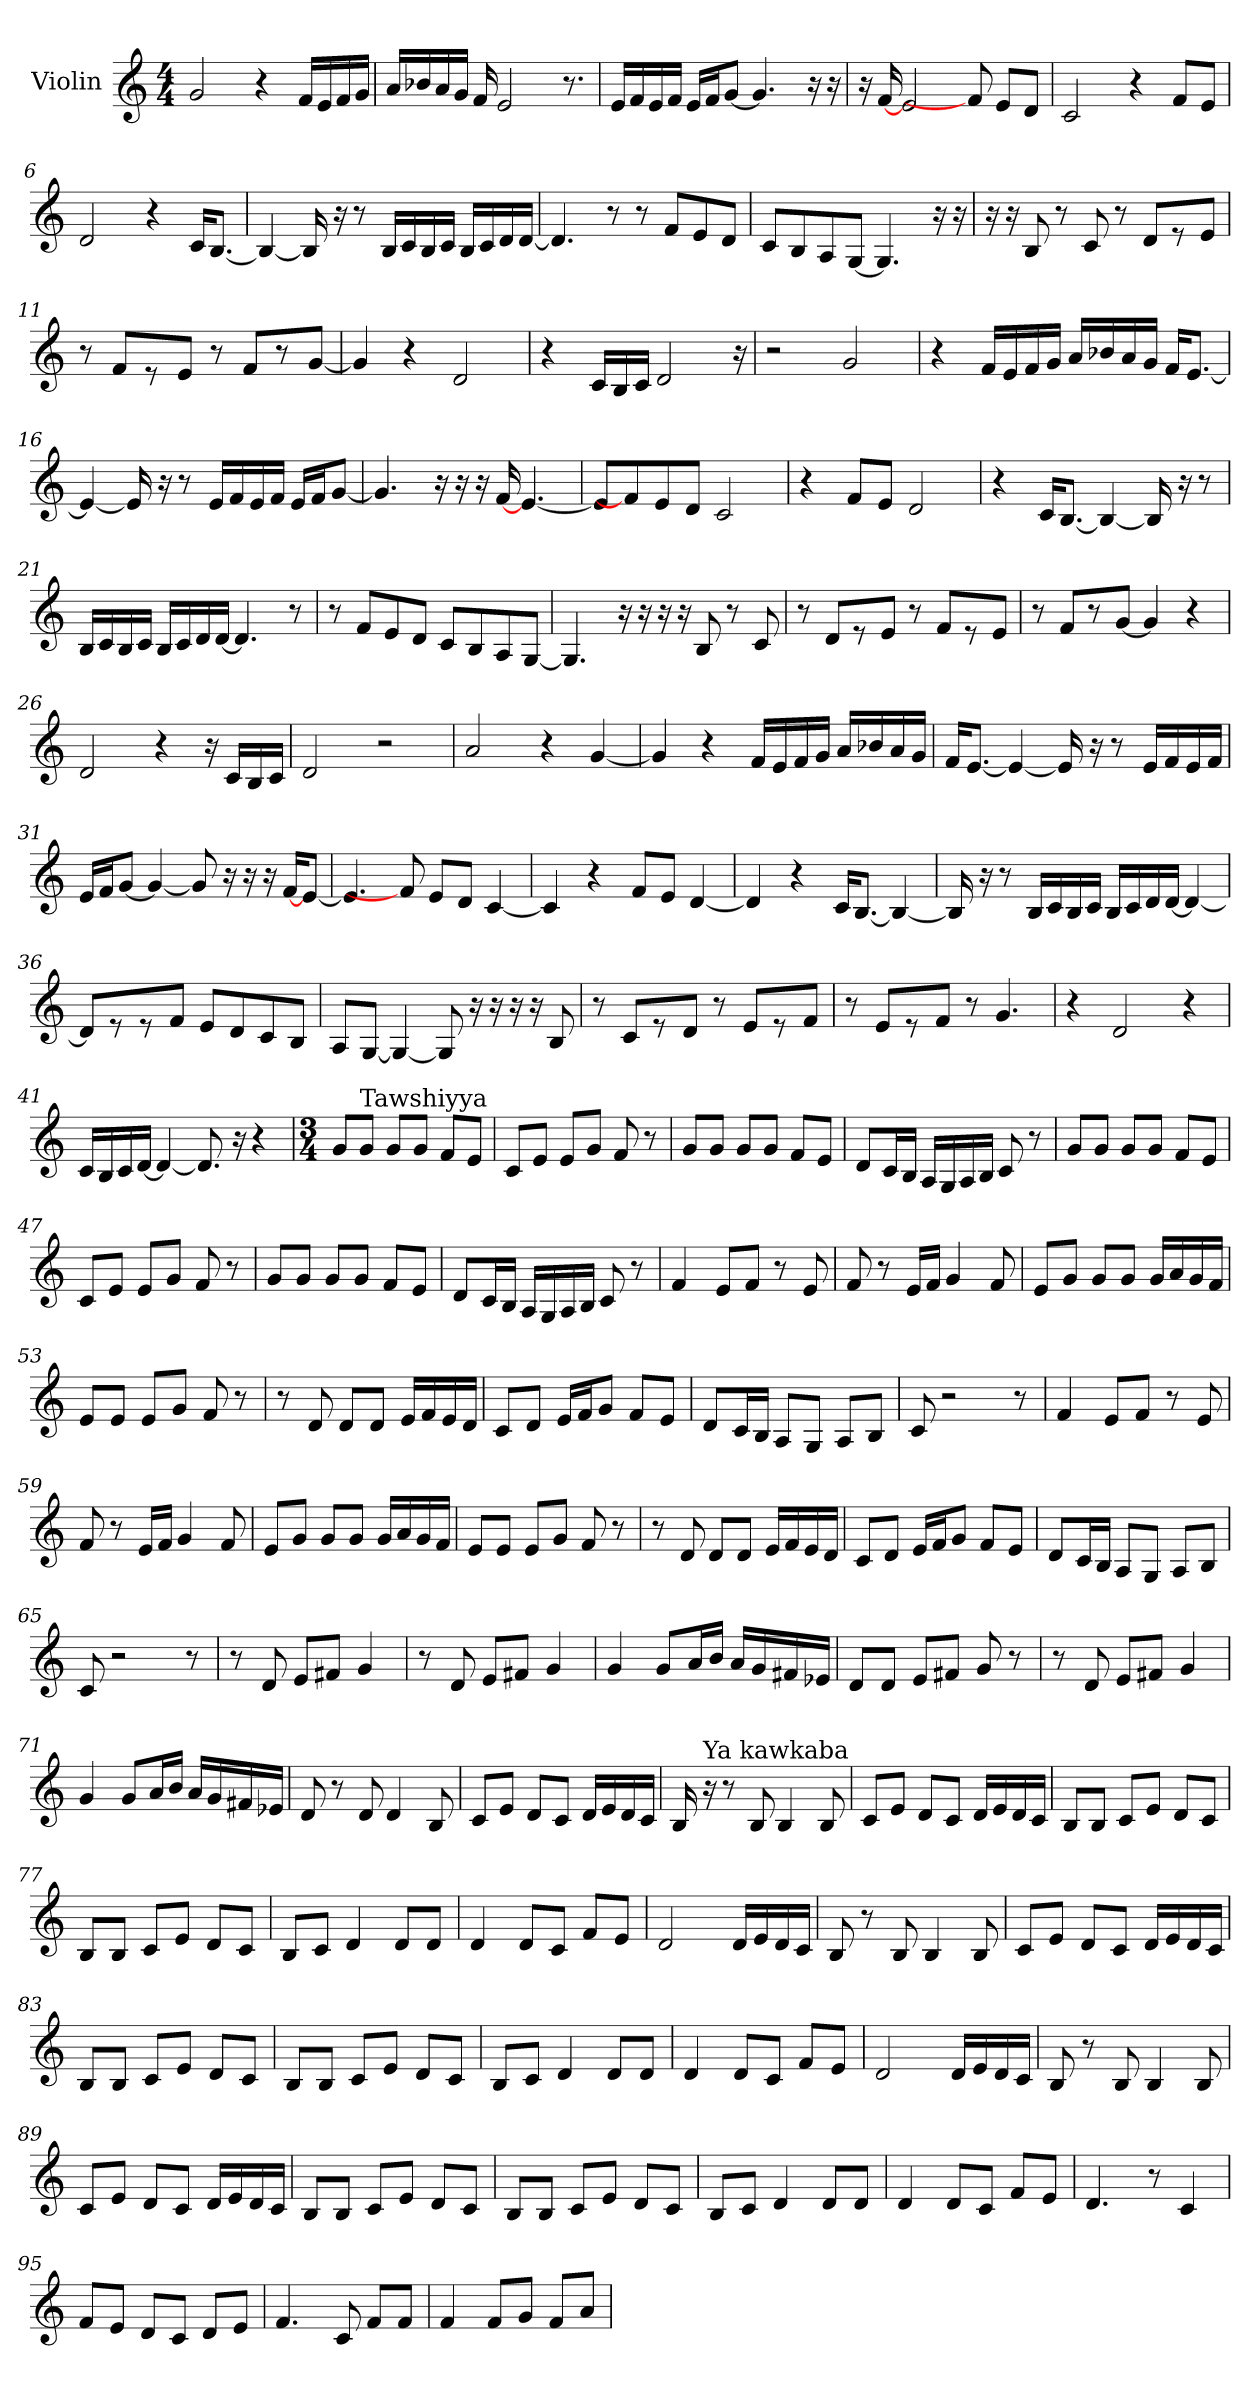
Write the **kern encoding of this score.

**kern
*part1
*staff1
*I"Violin
*clefG2
*k[]
*C:
*M4/4
*MM80
=1
2g/
4r
16f/LL
16e/
16f/
16g/JJ
=2
16a/LL
16b-X/
16a/
16g/JJ
16f/
2e/
8.r
=3
16e/LL
16f/
16e/
16f/JJ
16e/LL
16f/J
[8g/J
4.g/]
16r
16r
=4
16r
[16f/
2e/
8f/]
8e/L
8d/J
!!LO:LB:g=z
=5
2c/
4r
8f/L
8e/J
=6
2d/
4r
16c/KL
[8.B/J
=7
4B/_
16B/]
16r
8r
16B/LL
16c/
16B/
16c/JJ
16B/LL
16c/
16d/
[16d/JJ
=8
4.d/]
8r
8r
8f/L
8e/
8d/J
!!LO:LB:g=z
=9
8c/L
8B/
8A/
[8G/J
4.G/]
16r
16r
=10
16r
16r
8B/
8r
8c/
8r
8d/L
8r
8e/J
=11
8r
8f/L
8r
8e/J
8r
8f/L
8r
[8g/J
=12
4g/]
4r
2d/
!!LO:LB:g=z
=13
4r
16c/LL
16B/
16c/JJ
2d/
16r
=14
2r
2g/
=15
4r
16f/LL
16e/
16f/
16g/JJ
16a/LL
16b-X/
16a/
16g/JJ
16f/KL
[8.e/J
=16
4e/_
16e/]
16r
8r
16e/LL
16f/
16e/
16f/JJ
16e/LL
16f/J
[8g/J
=17
4.g/]
16r
16r
16r
[16f/
[4.e/
!!LO:LB:g=z
=18
8e/L]
8f/]
8e/
8d/J
2c/
=19
4r
8f/L
8e/J
2d/
=20
4r
16c/KL
[8.B/J
4B/_
16B/]
16r
8r
=21
16B/LL
16c/
16B/
16c/JJ
16B/LL
16c/
16d/
[16d/JJ
4.d/]
8r
=22
8r
8f/L
8e/
8d/J
8c/L
8B/
8A/
[8G/J
!!LO:LB:g=z
=23
4.G/]
16r
16r
16r
16r
8B/
8r
8c/
=24
8r
8d/L
8r
8e/J
8r
8f/L
8r
8e/J
=25
8r
8f/L
8r
[8g/J
4g/]
4r
=26
2d/
4r
16r
16c/LL
16B/
16c/JJ
=27
2d/
2r
!!LO:LB:g=z
=28
2a/
4r
[4g/
=29
4g/]
4r
16f/LL
16e/
16f/
16g/JJ
16a/LL
16b-X/
16a/
16g/JJ
=30
16f/KL
[8.e/J
4e/_
16e/]
16r
8r
16e/LL
16f/
16e/
16f/JJ
=31
16e/LL
16f/J
[8g/J
4g/_
8g/]
16r
16r
16r
[16f/KL
[8e/J
!!LO:LB:g=z
=32
4.e/]
8f/]
8e/L
8d/J
[4c/
=33
4c/]
4r
8f/L
8e/J
[4d/
=34
4d/]
4r
16c/KL
[8.B/J
4B/_
=35
16B/]
16r
8r
16B/LL
16c/
16B/
16c/JJ
16B/LL
16c/
16d/
[16d/JJ
4d/_
!!LO:PB:g=z
=36
8d/L]
8r
8r
8f/J
8e/L
8d/
8c/
8B/J
=37
8A/L
[8G/J
4G/_
8G/]
16r
16r
16r
16r
8B/
=38
8r
8c/L
8r
8d/J
8r
8e/L
8r
8f/J
=39
8r
8e/L
8r
8f/J
8r
4.g/
=40
4r
2d/
4r
!!LO:LB:g=z
=41
16c/LL
16B/
16c/
[16d/JJ
4d/_
8.d/]
16r
4r
=42
*M3/4
*MM60
8g/L
!LO:TX:a:t=Tawshiyya
8g/J
8g/L
8g/J
8f/L
8e/J
=43
8c/L
8e/J
8e/L
8g/J
8f/
8r
=44
8g/L
8g/J
8g/L
8g/J
8f/L
8e/J
!!LO:LB:g=z
=45
8d/L
16c/L
16B/JJ
16A/LL
16G/
16A/
16B/JJ
8c/
8r
=46
8g/L
8g/J
8g/L
8g/J
8f/L
8e/J
=47
8c/L
8e/J
8e/L
8g/J
8f/
8r
=48
8g/L
8g/J
8g/L
8g/J
8f/L
8e/J
=49
8d/L
16c/L
16B/JJ
16A/LL
16G/
16A/
16B/JJ
8c/
8r
!!LO:LB:g=z
=50
4f/
8e/L
8f/J
8r
8e/
=51
8f/
8r
16e/LL
16f/JJ
4g/
8f/
=52
8e/L
8g/J
8g/L
8g/J
16g/LL
16a/
16g/
16f/JJ
=53
8e/L
8e/J
8e/L
8g/J
8f/
8r
=54
8r
8d/
8d/L
8d/J
16e/LL
16f/
16e/
16d/JJ
!!LO:LB:g=z
=55
8c/L
8d/J
16e/LL
16f/J
8g/J
8f/L
8e/J
=56
8d/L
16c/L
16B/JJ
8A/L
8G/J
8A/L
8B/J
=57
8c/
2r
8r
=58
4f/
8e/L
8f/J
8r
8e/
=59
8f/
8r
16e/LL
16f/JJ
4g/
8f/
=60
8e/L
8g/J
8g/L
8g/J
16g/LL
16a/
16g/
16f/JJ
!!LO:LB:g=z
=61
8e/L
8e/J
8e/L
8g/J
8f/
8r
=62
8r
8d/
8d/L
8d/J
16e/LL
16f/
16e/
16d/JJ
=63
8c/L
8d/J
16e/LL
16f/J
8g/J
8f/L
8e/J
=64
8d/L
16c/L
16B/JJ
8A/L
8G/J
8A/L
8B/J
=65
8c/
2r
8r
!!LO:LB:g=z
=66
8r
8d/
8e/L
8f#X/J
4g/
=67
8r
8d/
8e/L
8f#X/J
4g/
=68
4g/
8g/L
16a/L
16b/JJ
16a/LL
16g/
16f#X/
16e-X/JJ
=69
8d/L
8d/J
8e/L
8f#X/J
8g/
8r
=70
8r
8d/
8e/L
8f#X/J
4g/
!!LO:LB:g=z
=71
4g/
8g/L
16a/L
16b/JJ
16a/LL
16g/
16f#X/
16e-X/JJ
=72
8d/
8r
8d/
4d/
8B/
=73
8c/L
8e/J
8d/L
8c/J
16d/LL
16e/
16d/
16c/JJ
=74
*MM50
16B/
!LO:TX:a:t=Ya kawkaba
16r
8r
8B/
4B/
8B/
=75
8c/L
8e/J
8d/L
8c/J
16d/LL
16e/
16d/
16c/JJ
!!LO:PB:g=z
=76
8B/L
8B/J
8c/L
8e/J
8d/L
8c/J
=77
8B/L
8B/J
8c/L
8e/J
8d/L
8c/J
=78
8B/L
8c/J
4d/
8d/L
8d/J
=79
4d/
8d/L
8c/J
8f/L
8e/J
=80
2d/
16d/LL
16e/
16d/
16c/JJ
=81
8B/
8r
8B/
4B/
8B/
!!LO:LB:g=z
=82
8c/L
8e/J
8d/L
8c/J
16d/LL
16e/
16d/
16c/JJ
=83
8B/L
8B/J
8c/L
8e/J
8d/L
8c/J
=84
8B/L
8B/J
8c/L
8e/J
8d/L
8c/J
=85
8B/L
8c/J
4d/
8d/L
8d/J
=86
4d/
8d/L
8c/J
8f/L
8e/J
=87
2d/
16d/LL
16e/
16d/
16c/JJ
!!LO:LB:g=z
=88
8B/
8r
8B/
4B/
8B/
=89
8c/L
8e/J
8d/L
8c/J
16d/LL
16e/
16d/
16c/JJ
=90
8B/L
8B/J
8c/L
8e/J
8d/L
8c/J
=91
8B/L
8B/J
8c/L
8e/J
8d/L
8c/J
=92
8B/L
8c/J
4d/
8d/L
8d/J
=93
4d/
8d/L
8c/J
8f/L
8e/J
!!LO:LB:g=z
=94
4.d/
8r
4c/
=95
8f/L
8e/J
8d/L
8c/J
8d/L
8e/J
=96
4.f/
8c/
8f/L
8f/J
=97
4f/
8f/L
8g/J
8f/L
8a/J
=
*-
